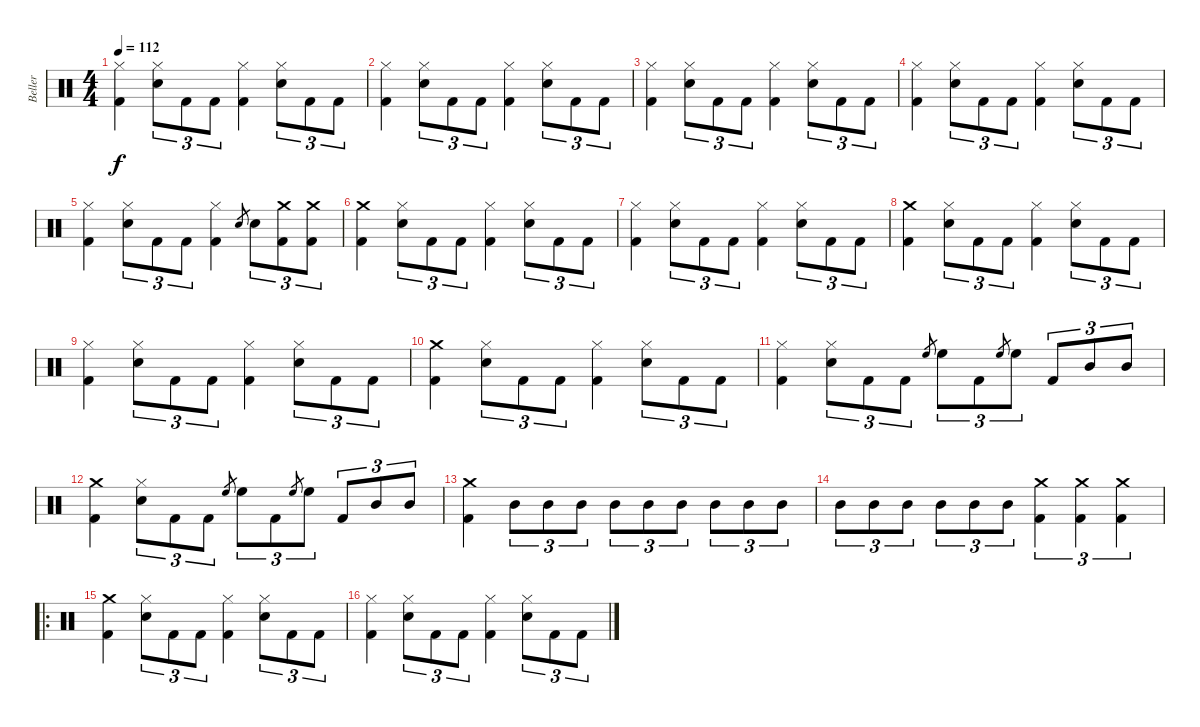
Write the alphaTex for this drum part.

\track ("Beller" "Beller") {instrument percussion}
\staff {score}
\articulation defaults
\ts (4 4)
\tempo 112
\clef neutral
\ks c
("Hi-Hat (closed)" "Kick (hit) 2").4{dy f} ("Hi-Hat (closed)" "Snare (hit) 2").8{tu (3 2)} "Kick (hit) 2".8{tu (3 2)} "Kick (hit) 2".8{tu (3 2)} ("Hi-Hat (closed)" "Kick (hit) 2").4 ("Hi-Hat (closed)" "Snare (hit) 2").8{tu (3 2)} "Kick (hit) 2".8{tu (3 2)} "Kick (hit) 2".8{tu (3 2)} |
("Hi-Hat (closed)" "Kick (hit) 2").4 ("Hi-Hat (closed)" "Snare (hit) 2").8{tu (3 2)} "Kick (hit) 2".8{tu (3 2)} "Kick (hit) 2".8{tu (3 2)} ("Hi-Hat (closed)" "Kick (hit) 2").4 ("Hi-Hat (closed)" "Snare (hit) 2").8{tu (3 2)} "Kick (hit) 2".8{tu (3 2)} "Kick (hit) 2".8{tu (3 2)} |
("Hi-Hat (closed)" "Kick (hit) 2").4 ("Hi-Hat (closed)" "Snare (hit) 2").8{tu (3 2)} "Kick (hit) 2".8{tu (3 2)} "Kick (hit) 2".8{tu (3 2)} ("Hi-Hat (closed)" "Kick (hit) 2").4 ("Hi-Hat (closed)" "Snare (hit) 2").8{tu (3 2)} "Kick (hit) 2".8{tu (3 2)} "Kick (hit) 2".8{tu (3 2)} |
("Hi-Hat (closed)" "Kick (hit) 2").4 ("Hi-Hat (closed)" "Snare (hit) 2").8{tu (3 2)} "Kick (hit) 2".8{tu (3 2)} "Kick (hit) 2".8{tu (3 2)} ("Hi-Hat (closed)" "Kick (hit) 2").4 ("Hi-Hat (closed)" "Snare (hit) 2").8{tu (3 2)} "Kick (hit) 2".8{tu (3 2)} "Kick (hit) 2".8{tu (3 2)} |
("Hi-Hat (closed)" "Kick (hit) 2").4 ("Hi-Hat (closed)" "Snare (hit) 2").8{tu (3 2)} "Kick (hit) 2".8{tu (3 2)} "Kick (hit) 2".8{tu (3 2)} ("Hi-Hat (closed)" "Kick (hit) 2").4 "Snare (hit) 2".8{gr} "Snare (hit) 2".8{tu (3 2)} ("Crash medium (hit)" "Kick (hit) 2").8{tu (3 2)} ("Crash medium (hit)" "Kick (hit) 2").8{tu (3 2)} |
("Crash medium (hit)" "Kick (hit) 2").4 ("Hi-Hat (closed)" "Snare (hit) 2").8{tu (3 2)} "Kick (hit) 2".8{tu (3 2)} "Kick (hit) 2".8{tu (3 2)} ("Hi-Hat (closed)" "Kick (hit) 2").4 ("Hi-Hat (closed)" "Snare (hit) 2").8{tu (3 2)} "Kick (hit) 2".8{tu (3 2)} "Kick (hit) 2".8{tu (3 2)} |
("Hi-Hat (closed)" "Kick (hit) 2").4 ("Hi-Hat (closed)" "Snare (hit) 2").8{tu (3 2)} "Kick (hit) 2".8{tu (3 2)} "Kick (hit) 2".8{tu (3 2)} ("Hi-Hat (closed)" "Kick (hit) 2").4 ("Hi-Hat (closed)" "Snare (hit) 2").8{tu (3 2)} "Kick (hit) 2".8{tu (3 2)} "Kick (hit) 2".8{tu (3 2)} |
("Crash medium (hit)" "Kick (hit) 2").4 ("Hi-Hat (closed)" "Snare (hit) 2").8{tu (3 2)} "Kick (hit) 2".8{tu (3 2)} "Kick (hit) 2".8{tu (3 2)} ("Hi-Hat (closed)" "Kick (hit) 2").4 ("Hi-Hat (closed)" "Snare (hit) 2").8{tu (3 2)} "Kick (hit) 2".8{tu (3 2)} "Kick (hit) 2".8{tu (3 2)} |
("Hi-Hat (closed)" "Kick (hit) 2").4 ("Hi-Hat (closed)" "Snare (hit) 2").8{tu (3 2)} "Kick (hit) 2".8{tu (3 2)} "Kick (hit) 2".8{tu (3 2)} ("Hi-Hat (closed)" "Kick (hit) 2").4 ("Hi-Hat (closed)" "Snare (hit) 2").8{tu (3 2)} "Kick (hit) 2".8{tu (3 2)} "Kick (hit) 2".8{tu (3 2)} |
("Crash medium (hit)" "Kick (hit) 2").4 ("Hi-Hat (closed)" "Snare (hit) 2").8{tu (3 2)} "Kick (hit) 2".8{tu (3 2)} "Kick (hit) 2".8{tu (3 2)} ("Hi-Hat (closed)" "Kick (hit) 2").4 ("Hi-Hat (closed)" "Snare (hit) 2").8{tu (3 2)} "Kick (hit) 2".8{tu (3 2)} "Kick (hit) 2".8{tu (3 2)} |
("Hi-Hat (closed)" "Kick (hit) 2").4 ("Hi-Hat (closed)" "Snare (hit) 2").8{tu (3 2)} "Kick (hit) 2".8{tu (3 2)} "Kick (hit) 2".8{tu (3 2)} "High Floor Tom (hit)".8{gr} "High Floor Tom (hit)".8{tu (3 2)} "Kick (hit) 2".8{tu (3 2)} "High Floor Tom (hit)".8{gr} "High Floor Tom (hit)".8{tu (3 2)} "Kick (hit) 2".8{tu (3 2)} "Mid Tom (hit)".8{tu (3 2)} "Mid Tom (hit)".8{tu (3 2)} |
("Crash medium (hit)" "Kick (hit) 2").4 ("Hi-Hat (closed)" "Snare (hit) 2").8{tu (3 2)} "Kick (hit) 2".8{tu (3 2)} "Kick (hit) 2".8{tu (3 2)} "High Floor Tom (hit)".8{gr} "High Floor Tom (hit)".8{tu (3 2)} "Kick (hit) 2".8{tu (3 2)} "High Floor Tom (hit)".8{gr} "High Floor Tom (hit)".8{tu (3 2)} "Kick (hit) 2".8{tu (3 2)} "Mid Tom (hit)".8{tu (3 2)} "Mid Tom (hit)".8{tu (3 2)} |
("Crash medium (hit)" "Kick (hit) 2").4 "Mid Tom (hit)".8{tu (3 2)} "Mid Tom (hit)".8{tu (3 2)} "Mid Tom (hit)".8{tu (3 2)} "Mid Tom (hit)".8{tu (3 2)} "Mid Tom (hit)".8{tu (3 2)} "Mid Tom (hit)".8{tu (3 2)} "Mid Tom (hit)".8{tu (3 2)} "Mid Tom (hit)".8{tu (3 2)} "Mid Tom (hit)".8{tu (3 2)} |
"Mid Tom (hit)".8{tu (3 2)} "Mid Tom (hit)".8{tu (3 2)} "Mid Tom (hit)".8{tu (3 2)} "Mid Tom (hit)".8{tu (3 2)} "Mid Tom (hit)".8{tu (3 2)} "Mid Tom (hit)".8{tu (3 2)} ("Crash medium (hit)" "Kick (hit) 2").4{tu (3 2)} ("Crash medium (hit)" "Kick (hit) 2").4{tu (3 2)} ("Crash medium (hit)" "Kick (hit) 2").4{tu (3 2)} |
\ro
("Crash medium (hit)" "Kick (hit) 2").4 ("Hi-Hat (closed)" "Snare (hit) 2").8{tu (3 2)} "Kick (hit) 2".8{tu (3 2)} "Kick (hit) 2".8{tu (3 2)} ("Hi-Hat (closed)" "Kick (hit) 2").4 ("Hi-Hat (closed)" "Snare (hit) 2").8{tu (3 2)} "Kick (hit) 2".8{tu (3 2)} "Kick (hit) 2".8{tu (3 2)} |
("Hi-Hat (closed)" "Kick (hit) 2").4 ("Hi-Hat (closed)" "Snare (hit) 2").8{tu (3 2)} "Kick (hit) 2".8{tu (3 2)} "Kick (hit) 2".8{tu (3 2)} ("Hi-Hat (closed)" "Kick (hit) 2").4 ("Hi-Hat (closed)" "Snare (hit) 2").8{tu (3 2)} "Kick (hit) 2".8{tu (3 2)} "Kick (hit) 2".8{tu (3 2)}
